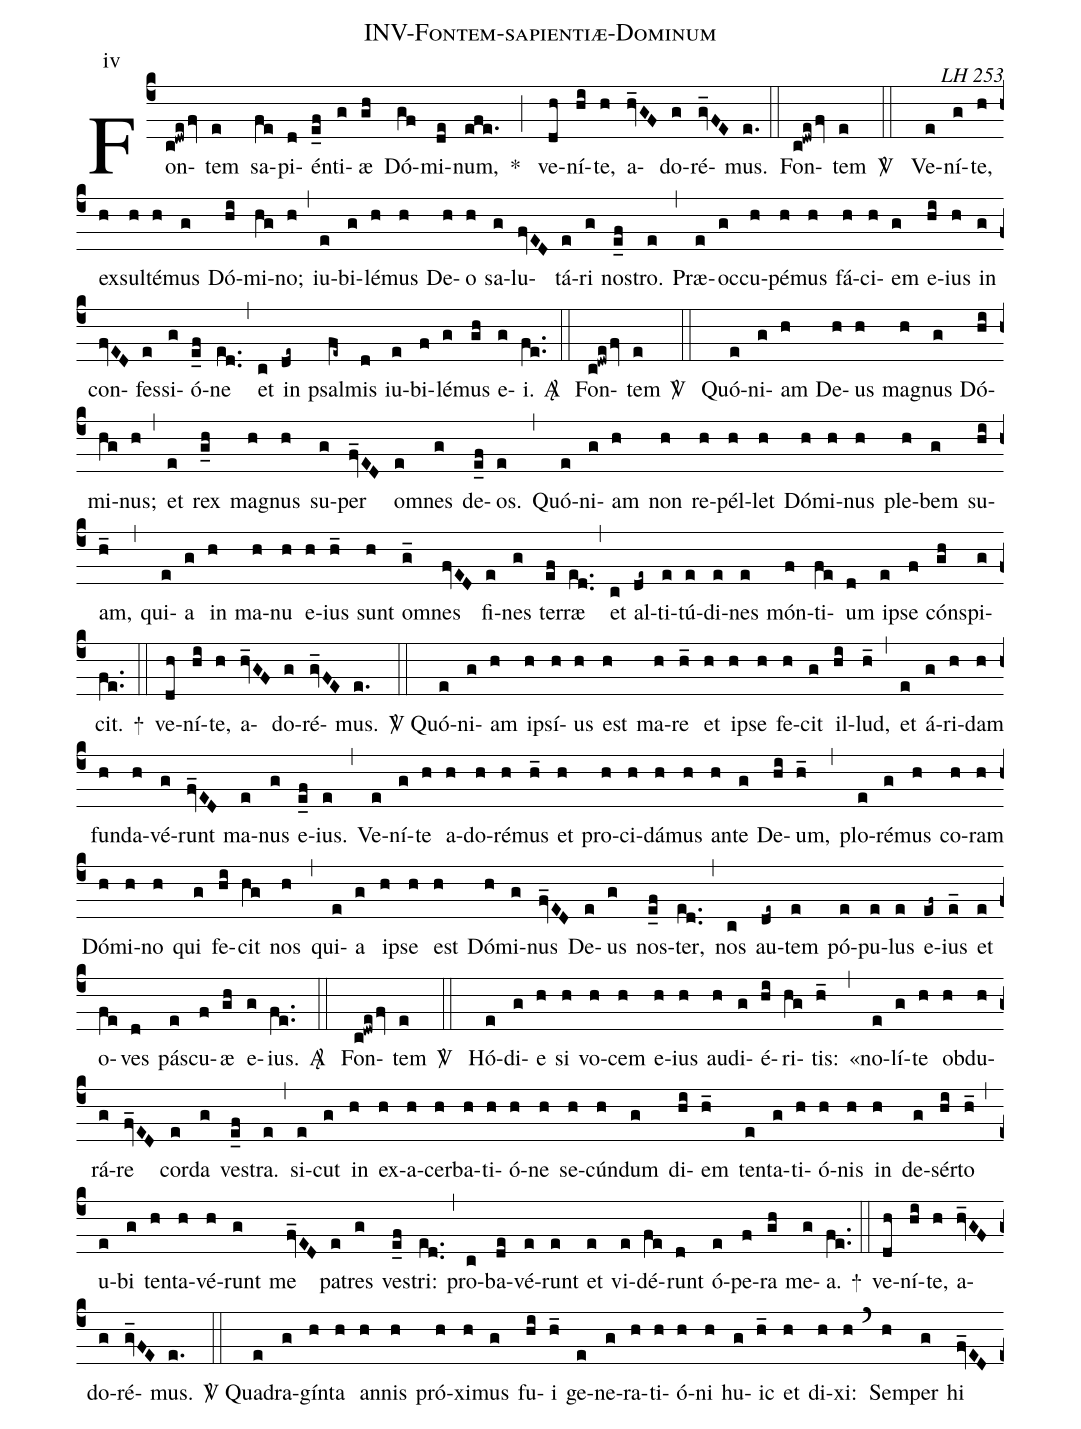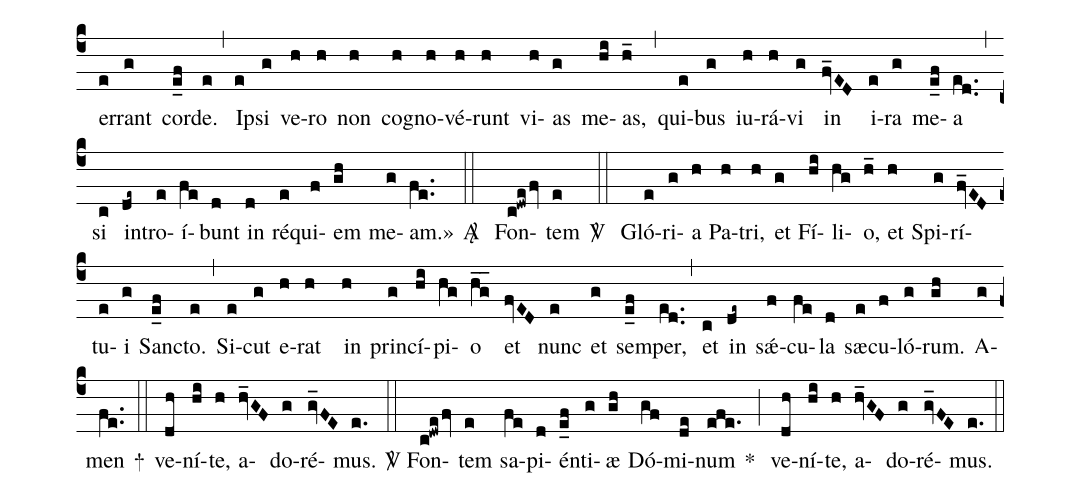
name: INV-Fontem-sapientiæ-Dominum;
commentary: LH 253;
annotation: iv;
%%
(c4) Fon(c!dwe/fv)tem(e) sa(fe)pi(d)én(e_f)ti(g)æ(gh) Dó(gf)mi(de)num,(efe.) * (;) ve(dh)ní(hi)te,(h) a(hv_GF)do(g)ré(gv_FE)mus.(e.) (::)

Fon(c!dwe/fv)tem(e) <sp>V/</sp> (::)

Ve(e)ní(g)te,(h) ex(h)sul(h)té(h)mus(g) Dó(hi)mi(hg)no;(h) (,)
iu(e)bi(g)lé(h)mus(h) De(h)o(h) sa(g)lu(fvED)tá(e)ri(g) nos(e_f)tro.(e) (,)
Præ(e)oc(g)cu(h)pé(h)mus(h) fá(h)ci(h)em(g) e(hi)ius(h) in(g) con(fvED)fes(e)si(g)ó(e_f)ne(ed..) (,)
et(c) in(de~) psal(fe~)mis(d) iu(e)bi(f)lé(g)mus(gh) e(g)i.(fe..) <sp>A/</sp> (::)

Fon(c!dwe/fv)tem(e) <sp>V/</sp> (::)

Quó(e)ni(g)am(h) De(h)us(h) ma(h)gnus(g) Dó(hi)mi(hg)nus;(h) (,)
et(e) rex(g_h) ma(h)gnus(h) su(g)per(fv_ED) om(e)nes(g) de(e_f)os.(e) (,)
Quó(e)ni(g)am(h) non(h) re(h)pél(h)let(h) Dó(h)mi(h)nus(h) ple(h)bem(g) su(hi)am,(h_) (,)
qui(e)a(g) in(h) ma(h)nu(h) e(h)ius(h_) sunt(h) om(g_)nes(fvED) fi(e)nes(g) ter(ef)ræ(ed..) (,)
et(c) al(de~)ti(e)tú(e)di(e)nes(e) món(f)ti(fe)um(d) ip(e)se(f) cóns(gh)pi(g)cit.(fe..) +(::)

ve(dh)ní(hi)te,(h) a(hv_GF)do(g)ré(gv_FE)mus.(e.) (::) <sp>V/</sp>

Quó(e)ni(g)am(h) ip(h)sí(h)us(h) est(h) ma(h)re(h_) et(h) ip(h)se(h) fe(h)cit(g) il(hi)lud,(h_) (,)
et(e) á(g)ri(h)dam(h) fun(h)da(h)vé(g)runt(fv_ED) ma(e)nus(g) e(e_f)ius.(e) (,)
Ve(e)ní(g)te(h) a(h)do(h)ré(h)mus(h_) et(h) pro(h)ci(h)dá(h)mus(h) an(h)te(g) De(hi)um,(h_) (,)
plo(e)ré(g)mus(h) co(h)ram(h) Dó(h)mi(h)no(h) qui(g) fe(hi)cit(hg) nos(h) (,)
qui(e)a(g) ip(h)se(h) est(h) Dó(h)mi(g)nus(fv_ED) De(e)us(g) nos(e_f)ter,(ed..) (,)
nos(c) au(de~)tem(e) pó(e)pu(e)lus(e) e(ef~)ius(e_)
et(e) o(fe)ves(d) pás(e)cu(f)æ(gh) e(g)ius.(fe..) <sp>A/</sp> (::)

Fon(c!dwe/fv)tem(e) <sp>V/</sp> (::)

Hó(e)di(g)e(h) si(h) vo(h)cem(h) e(h)ius(h) au(h)di(g)é(hi)ri(hg)tis:(h_) (,)
«no(e)lí(g)te(h) ob(h)du(h)rá(g)re(fv_ED) cor(e)da(g) ves(e_f)tra.(e) (,)
si(e)cut(g) in(h) ex(h)a(h)cer(h)ba(h)ti(h)ó(h)ne(h)
se(h)cún(h)dum(g) di(hi)em(h_) ten(e)ta(g)ti(h)ó(h)nis(h) in(h) de(g)sér(hi)to(h_) (,)
u(e)bi(g) ten(h)ta(h)vé(h)runt(g) me(fv_ED) pa(e)tres(g) ves(e_f)tri:(ed..) (,)
pro(c)ba(de)vé(e)runt(e) et(e) vi(e)dé(fe)runt(d) ó(e)pe(f)ra(gh) me(g)a.(fe..) +(::)

ve(dh)ní(hi)te,(h) a(hv_GF)do(g)ré(gv_FE)mus.(e.) (::) <sp>V/</sp>

Qua(e)dra(g)gín(h)ta(h) an(h)nis(h) pró(h)xi(h)mus(g) fu(hi)i(h_)
ge(e)ne(g)ra(h)ti(h)ó(h)ni(h) hu(g)ic(h_) et(h) di(h)xi:(h) (`)
Sem(h)per(g) hi(fv_ED) er(e)rant(g) cor(e_f)de.(e) (,)
Ip(e)si(g) ve(h)ro(h) non(h) co(h)gno(h)vé(h)runt(h) vi(h)as(g) me(hi)as,(h_) (,)
qui(e)bus(g) iu(h)rá(h)vi(g) in(fv_ED) i(e)ra(g) me(e_f)a(ed..) (,)
si(c) in(de~)tro(e)í(fe)bunt(d) in(d) ré(e)qui(f)em(gh) me(g)am.»(fe..) <sp>A/</sp> (::)

Fon(c!dwe/fv)tem(e) <sp>V/</sp> (::)

Gló(e)ri(g)a(h) Pa(h)tri,(h) et(g) Fí(hi)li(hg)o,(h_)
et(h) Spi(g)rí(fv_ED)tu(e)i(g) Sanc(e_f)to.(e) (,)
Si(e)cut(g) e(h)rat(h ) in(h) prin(g)cí(hi)pi(hg)o(hg__)
et(fvED) nunc(e) et(g) sem(e_f)per,(ed..) (,)
et(c) in(de~) sǽ(f)cu(fe)la(d) sæ(e)cu(f)ló(g)rum.(gh) A(g)men(fe..) +(::)

ve(dh)ní(hi)te,(h) a(hv_GF)do(g)ré(gv_FE)mus.(e.) (::) <sp>V/</sp>

Fon(c!dwe/fv)tem(e) sa(fe)pi(d)én(e_f)ti(g)æ(gh) Dó(gf)mi(de)num(efe.) * (;) ve(dh)ní(hi)te,(h) a(hv_GF)do(g)ré(gv_FE)mus.(e.) (::)
